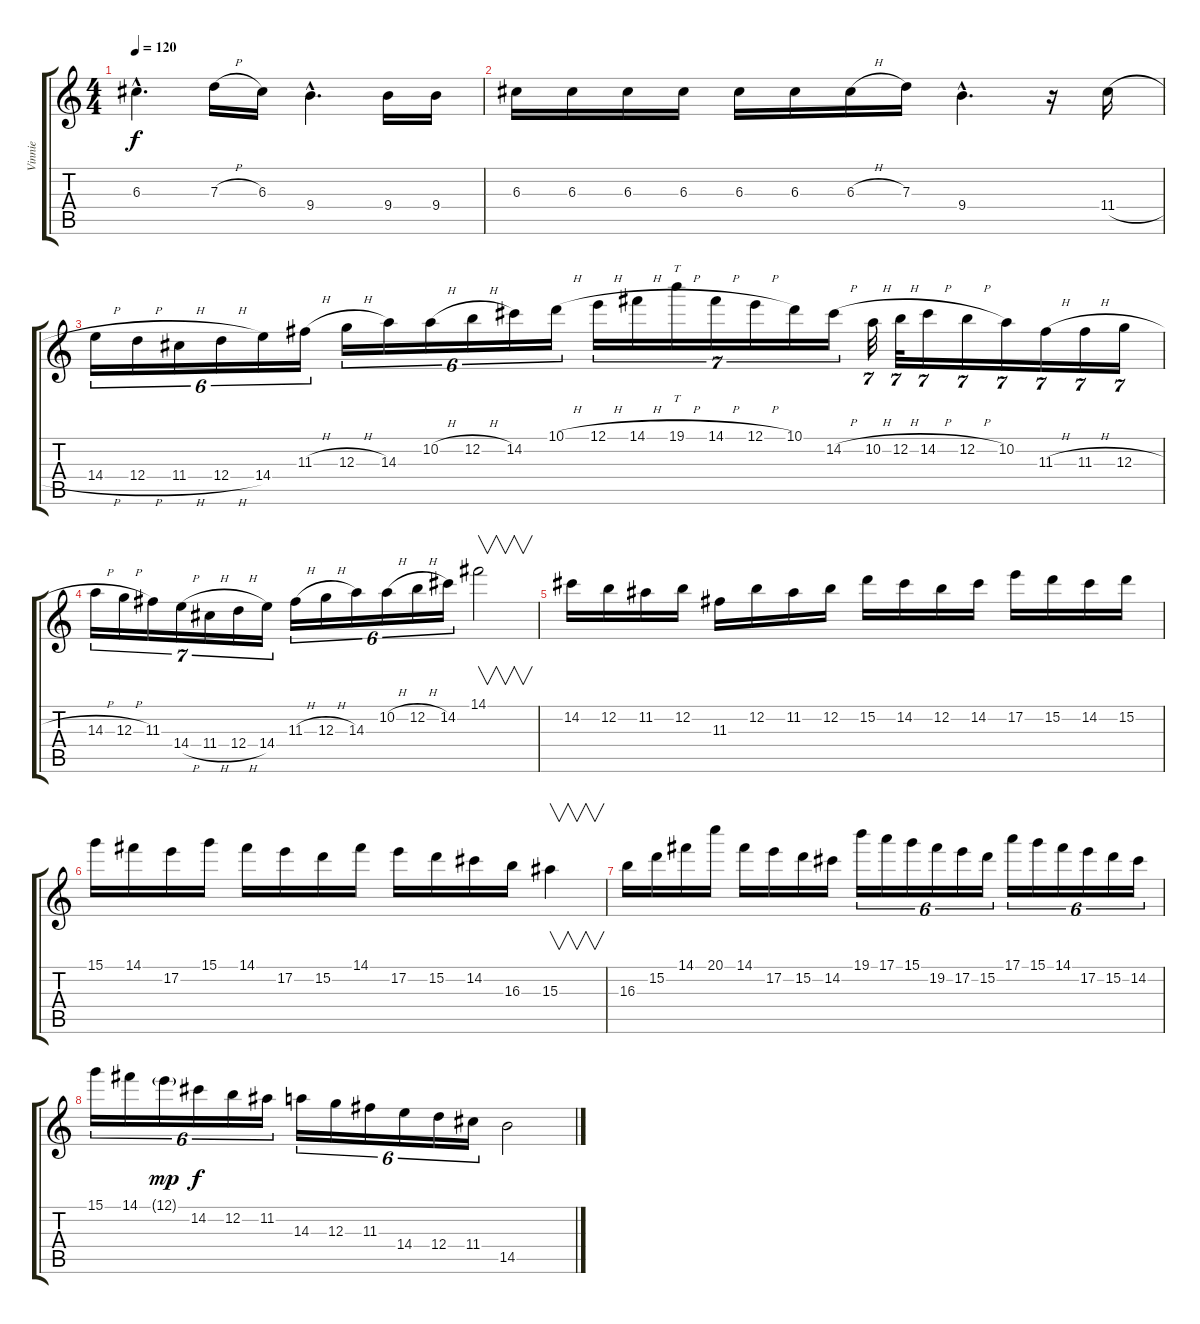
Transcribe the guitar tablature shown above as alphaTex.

\track ("Vinnie" "Vinnie") {instrument distortionguitar}
\staff {score tabs}
\tuning (E4 B3 G3 D3 A2 E2) {hide}
\ts (4 4)
\tempo 120
\clef g2
\ks c
6.3{hac}.4{d dy f} 7.3{h}.16 6.3.16 9.4{hac}.4{d} 9.4.16 9.4.16 |
6.3.16 6.3.16 6.3.16 6.3.16 6.3.16 6.3.16 6.3{h}.16 7.3.16 9.4{hac}.4{d} r.16 11.4{h}.16 |
14.4{h}.16{tu (6 4)} 12.4{h}.16{tu (6 4)} 11.4{h}.16{tu (6 4)} 12.4{h}.16{tu (6 4)} 14.4.16{tu (6 4)} 11.3{h}.16{tu (6 4)} 12.3{h}.16{tu (6 4)} 14.3.16{tu (6 4)} 10.2{h}.16{tu (6 4)} 12.2{h}.16{tu (6 4)} 14.2.16{tu (6 4)} 10.1{h}.16{tu (6 4)} 12.1{h}.16{tu (7 4)} 14.1{h}.16{tu (7 4)} 19.1{h}.16{tt tu (7 4)} 14.1{h}.16{tu (7 4)} 12.1{h}.16{tu (7 4)} 10.1.16{tu (7 4)} 14.2{h}.16{tu (7 4)} 10.2{h}.32{tu (7 4)} 12.2{h}.32{tu (7 4)} 14.2{h}.16{tu (7 4)} 12.2{h}.16{tu (7 4)} 10.2.16{tu (7 4)} 11.3{h}.16{tu (7 4)} 11.3{h}.16{tu (7 4)} 12.3{h}.16{tu (7 4)} |
14.3{h}.16{tu (7 4)} 12.3{h}.16{tu (7 4)} 11.3.16{tu (7 4)} 14.4{h}.16{tu (7 4)} 11.4{h}.16{tu (7 4)} 12.4{h}.16{tu (7 4)} 14.4.16{tu (7 4)} 11.3{h}.16{tu (6 4)} 12.3{h}.16{tu (6 4)} 14.3.16{tu (6 4)} 10.2{h}.16{tu (6 4)} 12.2{h}.16{tu (6 4)} 14.2.16{tu (6 4)} 14.1.2{v} |
14.2.16 12.2.16 11.2.16 12.2.16 11.3.16 12.2.16 11.2.16 12.2.16 15.2.16 14.2.16 12.2.16 14.2.16 17.2.16 15.2.16 14.2.16 15.2.16 |
15.1.16 14.1.16 17.2.16 15.1.16 14.1.16 17.2.16 15.2.16 14.1.16 17.2.16 15.2.16 14.2.16 16.3.16 15.3.4{v} |
16.3.16 15.2.16 14.1.16 20.1.16 14.1.16 17.2.16 15.2.16 14.2.16 19.1.16{tu (6 4)} 17.1.16{tu (6 4)} 15.1.16{tu (6 4)} 19.2.16{tu (6 4)} 17.2.16{tu (6 4)} 15.2.16{tu (6 4)} 17.1.16{tu (6 4)} 15.1.16{tu (6 4)} 14.1.16{tu (6 4)} 17.2.16{tu (6 4)} 15.2.16{tu (6 4)} 14.2.16{tu (6 4)} |
15.1.16{tu (6 4)} 14.1.16{tu (6 4)} 12.1{g}.16{tu (6 4) dy mp} 14.2.16{tu (6 4) dy f} 12.2.16{tu (6 4)} 11.2.16{tu (6 4)} 14.3.16{tu (6 4)} 12.3.16{tu (6 4)} 11.3.16{tu (6 4)} 14.4.16{tu (6 4)} 12.4.16{tu (6 4)} 11.4.16{tu (6 4)} 14.5.2
